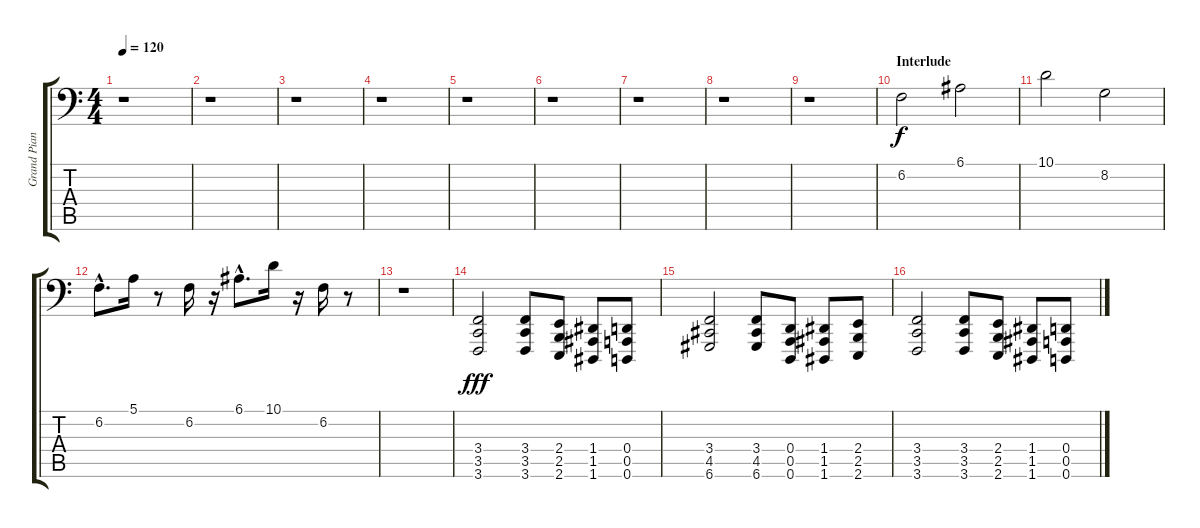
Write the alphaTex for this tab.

\track ("Grand Piano (L. Hand)" "Grand Pian") {instrument acousticgrandpiano}
\staff {score tabs}
\tuning (E3 B2 G2 D2 A1 D1) {hide}
\ts (4 4)
\tempo 120
\clef f4
\ks c
r.1{dy f} |
r.1 |
r.1 |
r.1 |
r.1 |
r.1 |
r.1 |
r.1 |
r.1 |
\section ("" "Interlude")
6.2.2 6.1.2 |
10.1.2 8.2.2 |
6.2{hac}.8{d} 5.1.16 r.8 6.2.16 r.16 6.1{hac}.8{d} 10.1.16 r.16 6.2.16 r.8 |
r.1 |
(3.4 3.5 3.6).2{dy fff} (3.4 3.5 3.6).8 (2.4 2.5 2.6).8 (1.4 1.5 1.6).8 (0.4 0.5 0.6).8 |
(3.4 4.5 6.6).2 (3.4 4.5 6.6).8 (0.4 0.5 0.6).8 (1.4 1.5 1.6).8 (2.4 2.5 2.6).8 |
(3.4 3.5 3.6).2 (3.4 3.5 3.6).8 (2.4 2.5 2.6).8 (1.4 1.5 1.6).8 (0.4 0.5 0.6).8
